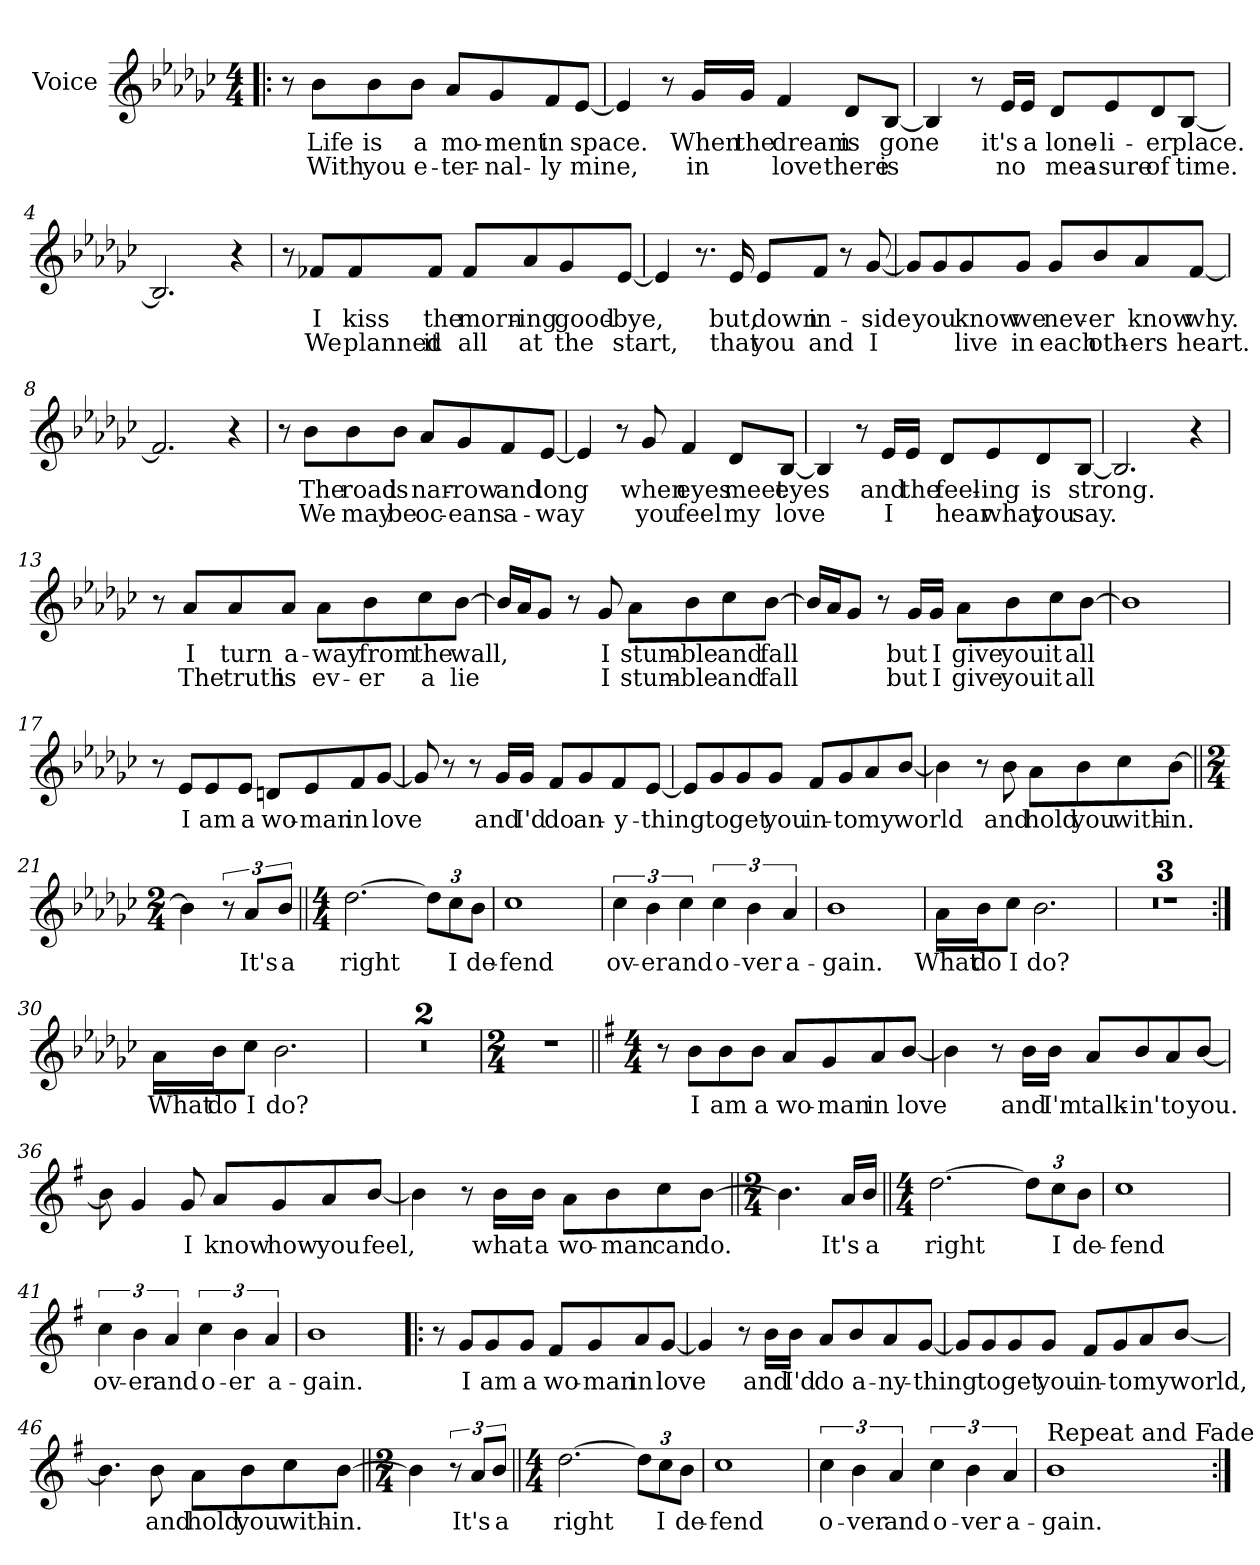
**kern	**text	**text
*part1	*part1	*part1
*staff1	*staff1	*staff1
*I"Voice	*	*
*I'Vo.	*	*
*clefG2	*	*
*k[b-e-a-d-g-c-]	*	*
*G-:	*	*
*M4/4	*	*
=1!|:	=1!|:	=1!|:
8r	.	.
8b-\L	Life	With
8b-\	is	you
8b-\J	a	e-
8a-/L	mo-	ter-
8g-/	ment	nal-
8f/	in	ly
[8e-/J	space.	mine,
=2	=2	=2
4e-/]	.	.
8r	.	.
16g-/LL	When	in
16g-/JJ	the	.
4f/	dream	love
8d-/L	is	there
[8B-/J	gone	is
!!LO:LB:g=z
=3	=3	=3
4B-/]	.	.
8r	.	.
16e-/LL	it's	no
16e-/JJ	a	.
8d-/L	lone-	mea-
8e-/	li-	sure
8d-/	er	of
[8B-/J	place.	time.
=4	=4	=4
2.B-/]	.	.
4r	.	.
=5	=5	=5
8r	.	.
8f-X/L	I	We
8f-/	kiss	-planned
8f-/J	the	it
8f-/L	morn-	all
8a-/	ing	at
8g-/	good-	the
[8e-/J	bye,	start,
!!LO:LB:g=z
=6	=6	=6
4e-/]	.	.
8.r	.	.
16e-/	but,	that
8e-/L	down	you
8f/J	in-	and
8r	.	.
[8g-/	side	I
=7	=7	=7
8g-/L]	.	.
8g-/	you	.
8g-/	know	live
8g-/J	we	in
8g-/L	nev-	each
8b-/	er	oth-
8a-/	know	ers
[8f/J	why.	heart.
=8	=8	=8
2.f/]	.	.
4r	.	.
!!LO:LB:g=z
=9	=9	=9
8r	.	.
8b-\L	The	We
8b-\	road	may
8b-\J	is	be
8a-/L	nar-	oc-
8g-/	row	eans
8f/	and	a-
[8e-/J	long	way
=10	=10	=10
4e-/]	.	.
8r	.	.
8g-/	when	you
4f/	eyes	feel
8d-/L	meet	my
[8B-/J	eyes	love
!!LO:LB:g=z
=11	=11	=11
4B-/]	.	.
8r	.	.
16e-/LL	and	I
16e-/JJ	the	.
8d-/L	feel-	hear
8e-/	ing	what
8d-/	is	you
[8B-/J	strong.	say.
=12	=12	=12
2.B-/]	.	.
4r	.	.
=13	=13	=13
8r	.	.
8a-/L	I	The
8a-/	turn	truth
8a-/J	a-	is
8a-\L	way	ev-
8b-\	from	er
8cc-\	the	a
[8b-\J	wall,	lie
!!LO:LB:g=z
=14	=14	=14
16b-/LL]	.	.
16a-/J	.	.
8g-/J	.	.
8r	.	.
8g-/	I	I
8a-\L	stum-	stum-
8b-\	ble	ble
8cc-\	and	and
[8b-\J	fall	fall
=15	=15	=15
16b-/LL]	.	.
16a-/J	.	.
8g-/J	.	.
8r	.	.
16g-/LL	but	but
16g-/JJ	I	I
8a-\L	give	give
8b-\	you	you
8cc-\	it	it
[8b-\J	all	-all
=16	=16	=16
1b-]	.	.
!!LO:LB:g=z
=17	=17	=17
8r	.	.
8e-/L	I	.
8e-/	am	.
8e-/J	a	.
8dn/L	wo-	.
8e-/	man	.
8f/	in	.
[8g-/J	love	.
=18	=18	=18
8g-/]	.	.
8r	.	.
8r	.	.
16g-/LL	and	.
16g-/JJ	I'd	.
8f/L	do	.
8g-/	an-	.
8f/	y-	.
[8e-/J	thing	.
=19	=19	=19
8e-/L]	.	.
8g-/	to	.
8g-/	get	.
8g-/J	you	.
8f/L	in-	.
8g-/	to	.
8a-/	my	.
[8b-/J	world	.
!!LO:PB:g=z
=20	=20	=20
4b-\]	.	.
8r	.	.
8b-\	and	.
8a-\L	hold	.
8b-\	you	.
8cc-\	with-	.
[8b-\J	in.	.
=21||	=21||	=21||
*M2/4	*	*
4b-\]	.	.
12r	.	.
12a-/L	It's	.
12b-/J	a	.
=22||	=22||	=22||
*M4/4	*	*
[2.dd-\	right	.
*Xbrackettup	*	*
12dd-\L]	.	.
12cc-\	I	.
12b-\J	de-	.
=23	=23	=23
1cc-	fend	.
=24	=24	=24
*brackettup	*	*
6cc-\	ov-	.
6b-\	er	.
6cc-\	and	.
6cc-\	o-	.
6b-\	ver	.
6a-/	a-	.
!!LO:LB:g=z
=25	=25	=25
1b-	gain.	.
=26	=26	=26
16a-\LL	What	.
16b-\J	do	.
8cc-\J	I	.
2.b-\	do?	.
=27	=27	=27
1r	.	.
=28	=28	=28
1r	.	.
=29	=29	=29
1r	.	.
=30:|!	=30:|!	=30:|!
16a-\LL	What	.
16b-\J	do	.
8cc-\J	I	.
2.b-\	do?	.
=31	=31	=31
1r	.	.
=32	=32	=32
1r	.	.
=33	=33	=33
*M2/4	*	*
2r	.	.
!!LO:LB:g=z
=34||	=34||	=34||
*k[f#]	*	*
*G:	*	*
*M4/4	*	*
8r	.	.
8b\L	I	.
8b\	am	.
8b\J	a	.
8a/L	wo-	.
8g/	man	.
8a/	in	.
[8b/J	love	.
=35	=35	=35
4b\]	.	.
8r	.	.
16b\LL	and	.
16b\JJ	I'm	.
8a/L	talk-	.
8b/	in'	.
8a/	to	.
[8b/J	you.	.
!!LO:LB:g=z
=36	=36	=36
8b\]	.	.
4g/	.	.
8g/	I	.
8a/L	know	.
8g/	how	.
8a/	you	.
[8b/J	feel,	.
=37	=37	=37
4b\]	.	.
8r	.	.
16b\LL	what	.
16b\JJ	a	.
8a\L	wo-	.
8b\	man	.
8cc\	can	.
[8b\J	do.	.
=38||	=38||	=38||
*M2/4	*	*
4.b\]	.	.
16a/LL	It's	.
16b/JJ	a	.
!!LO:LB:g=z
=39||	=39||	=39||
*M4/4	*	*
[2.dd\	right	.
*Xbrackettup	*	*
12dd\L]	.	.
12cc\	I	.
12b\J	de-	.
=40	=40	=40
1cc	fend	.
=41	=41	=41
*brackettup	*	*
6cc\	ov-	.
6b\	er	.
6a/	and	.
6cc\	o-	.
6b\	er	.
6a/	a-	.
=42	=42	=42
1b	gain.	.
=43!|:	=43!|:	=43!|:
8r	.	.
8g/L	I	.
8g/	am	.
8g/J	a	.
8f#/L	wo-	.
8g/	man	.
8a/	in	.
[8g/J	love	.
!!LO:LB:g=z
=44	=44	=44
4g/]	.	.
8r	.	.
16b\LL	and	.
16b\JJ	I'd	.
8a/L	do	.
8b/	a-	.
8a/	ny-	.
[8g/J	thing	.
=45	=45	=45
8g/L]	.	.
8g/	to	.
8g/	get	.
8g/J	you	.
8f#/L	in-	.
8g/	to	.
8a/	my	.
[8b/J	world,	.
=46	=46	=46
4.b\]	.	.
8b\	and	.
8a\L	hold	.
8b\	you	.
8cc\	with-	.
[8b\J	in.	.
!!LO:LB:g=z
=47||	=47||	=47||
*M2/4	*	*
4b\]	.	.
12r	.	.
12a/L	It's	.
12b/J	a	.
=48||	=48||	=48||
*M4/4	*	*
[2.dd\	right	.
*Xbrackettup	*	*
12dd\L]	.	.
12cc\	I	.
12b\J	de-	.
=49	=49	=49
1cc	fend	.
=50	=50	=50
*brackettup	*	*
6cc\	o-	.
6b\	ver	.
6a/	and	.
6cc\	o-	.
6b\	ver	.
6a/	a-	.
=51	=51	=51
!LO:TX:a:t=Repeat and Fade	!	!
1b	gain.	.
=:|!	=:|!	=:|!
*-	*-	*-
